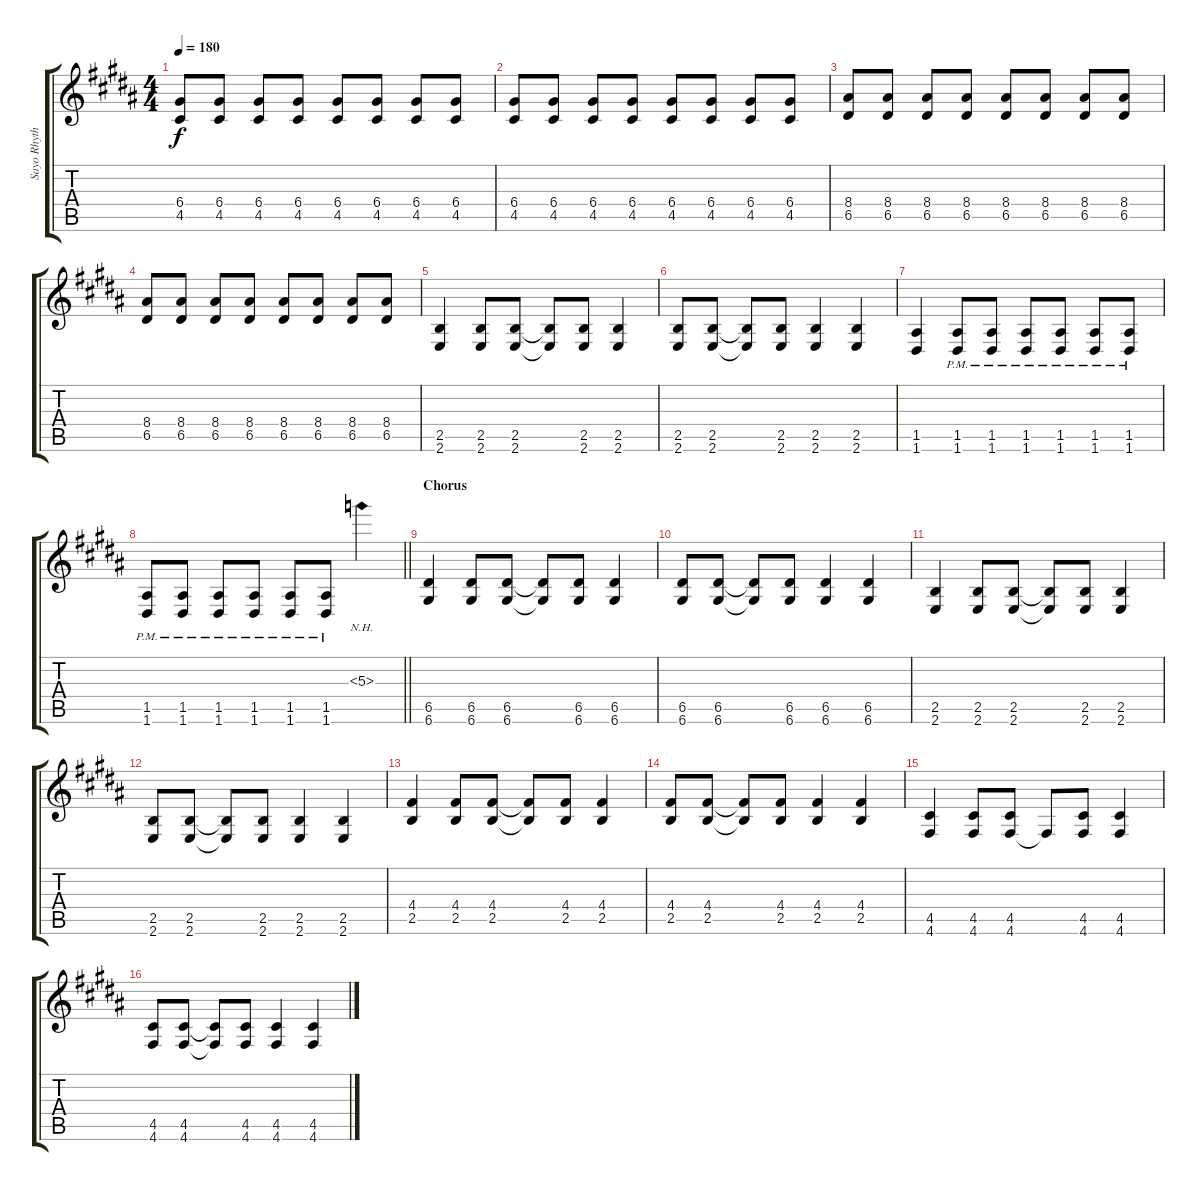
\track ("Sayo Rhythmic Guitar" "Sayo Rhyth") {instrument distortionguitar}
\staff {score tabs}
\tuning (E4 B3 G3 D3 A2 D2) {hide}
\ts (4 4)
\tempo 180
\clef g2
\ks b
(6.4 4.5).8{dy f} (6.4 4.5).8 (6.4 4.5).8 (6.4 4.5).8 (6.4 4.5).8 (6.4 4.5).8 (6.4 4.5).8 (6.4 4.5).8 |
(6.4 4.5).8 (6.4 4.5).8 (6.4 4.5).8 (6.4 4.5).8 (6.4 4.5).8 (6.4 4.5).8 (6.4 4.5).8 (6.4 4.5).8 |
(8.4 6.5).8 (8.4 6.5).8 (8.4 6.5).8 (8.4 6.5).8 (8.4 6.5).8 (8.4 6.5).8 (8.4 6.5).8 (8.4 6.5).8 |
(8.4 6.5).8 (8.4 6.5).8 (8.4 6.5).8 (8.4 6.5).8 (8.4 6.5).8 (8.4 6.5).8 (8.4 6.5).8 (8.4 6.5).8 |
(2.5 2.6).4 (2.5 2.6).8 (2.5 2.6).8 (2.5{t} 2.6{t}).8 (2.5 2.6).8 (2.5 2.6).4 |
(2.5 2.6).8 (2.5 2.6).8 (2.5{t} 2.6{t}).8 (2.5 2.6).8 (2.5 2.6).4 (2.5 2.6).4 |
(1.5 1.6).4 (1.5{pm} 1.6{pm}).8 (1.5{pm} 1.6{pm}).8 (1.5{pm} 1.6{pm}).8 (1.5{pm} 1.6{pm}).8 (1.5{pm} 1.6{pm}).8 (1.5{pm} 1.6{pm}).8 |
\barLineRight lightlight
(1.5{pm} 1.6{pm}).8 (1.5{pm} 1.6{pm}).8 (1.5{pm} 1.6{pm}).8 (1.5{pm} 1.6{pm}).8 (1.5{pm} 1.6{pm}).8 (1.5{pm} 1.6{pm}).8 5.3{nh}.4 |
\section ("" "Chorus")
(6.5 6.6).4 (6.5 6.6).8 (6.5 6.6).8 (6.5{t} 6.6{t}).8 (6.5 6.6).8 (6.5 6.6).4 |
(6.5 6.6).8 (6.5 6.6).8 (6.5{t} 6.6{t}).8 (6.5 6.6).8 (6.5 6.6).4 (6.5 6.6).4 |
(2.5 2.6).4 (2.5 2.6).8 (2.5 2.6).8 (2.5{t} 2.6{t}).8 (2.5 2.6).8 (2.5 2.6).4 |
(2.5 2.6).8 (2.5 2.6).8 (2.5{t} 2.6{t}).8 (2.5 2.6).8 (2.5 2.6).4 (2.5 2.6).4 |
(4.4 2.5).4 (4.4 2.5).8 (4.4 2.5).8 (4.4{t} 2.5{t}).8 (4.4 2.5).8 (4.4 2.5).4 |
(4.4 2.5).8 (4.4 2.5).8 (4.4{t} 2.5{t}).8 (4.4 2.5).8 (4.4 2.5).4 (4.4 2.5).4 |
(4.5 4.6).4 (4.5 4.6).8 (4.5 4.6).8 4.6{t}.8 (4.5 4.6).8 (4.5 4.6).4 |
(4.5 4.6).8 (4.5 4.6).8 (4.5{t} 4.6{t}).8 (4.5 4.6).8 (4.5 4.6).4 (4.5 4.6).4
